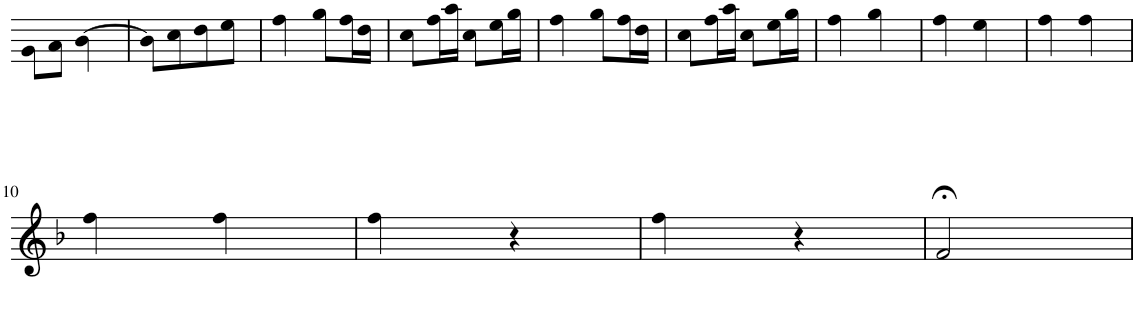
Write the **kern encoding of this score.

**kern
*part1
*staff1
*I"Piano
*I'Pno.
*clefG2
*k[b-]
*M2/4
=1
8g\L
8a\J
[4b-\
=2
8b-\L]
8cc\
8dd\
8ee\J
=3
4ff\
8gg\L
16ff\L
16dd\JJ
=4
8cc\L
16ff\L
16aa\JJ
8cc\L
16ee\L
16gg\JJ
=5
4ff\
8gg\L
16ff\L
16dd\JJ
=6
8cc\L
16ff\L
16aa\JJ
8cc\L
16ee\L
16gg\JJ
=7
4ff\
4gg\
=8
4ff\
4ee\
=9
4ff\
4ff\
!!LO:LB:g=z
=10
4ff\
4ff\
=11
4ff\
4r
=12
*k[b-]
4ff\
4r
=13
2f/
=
*-
